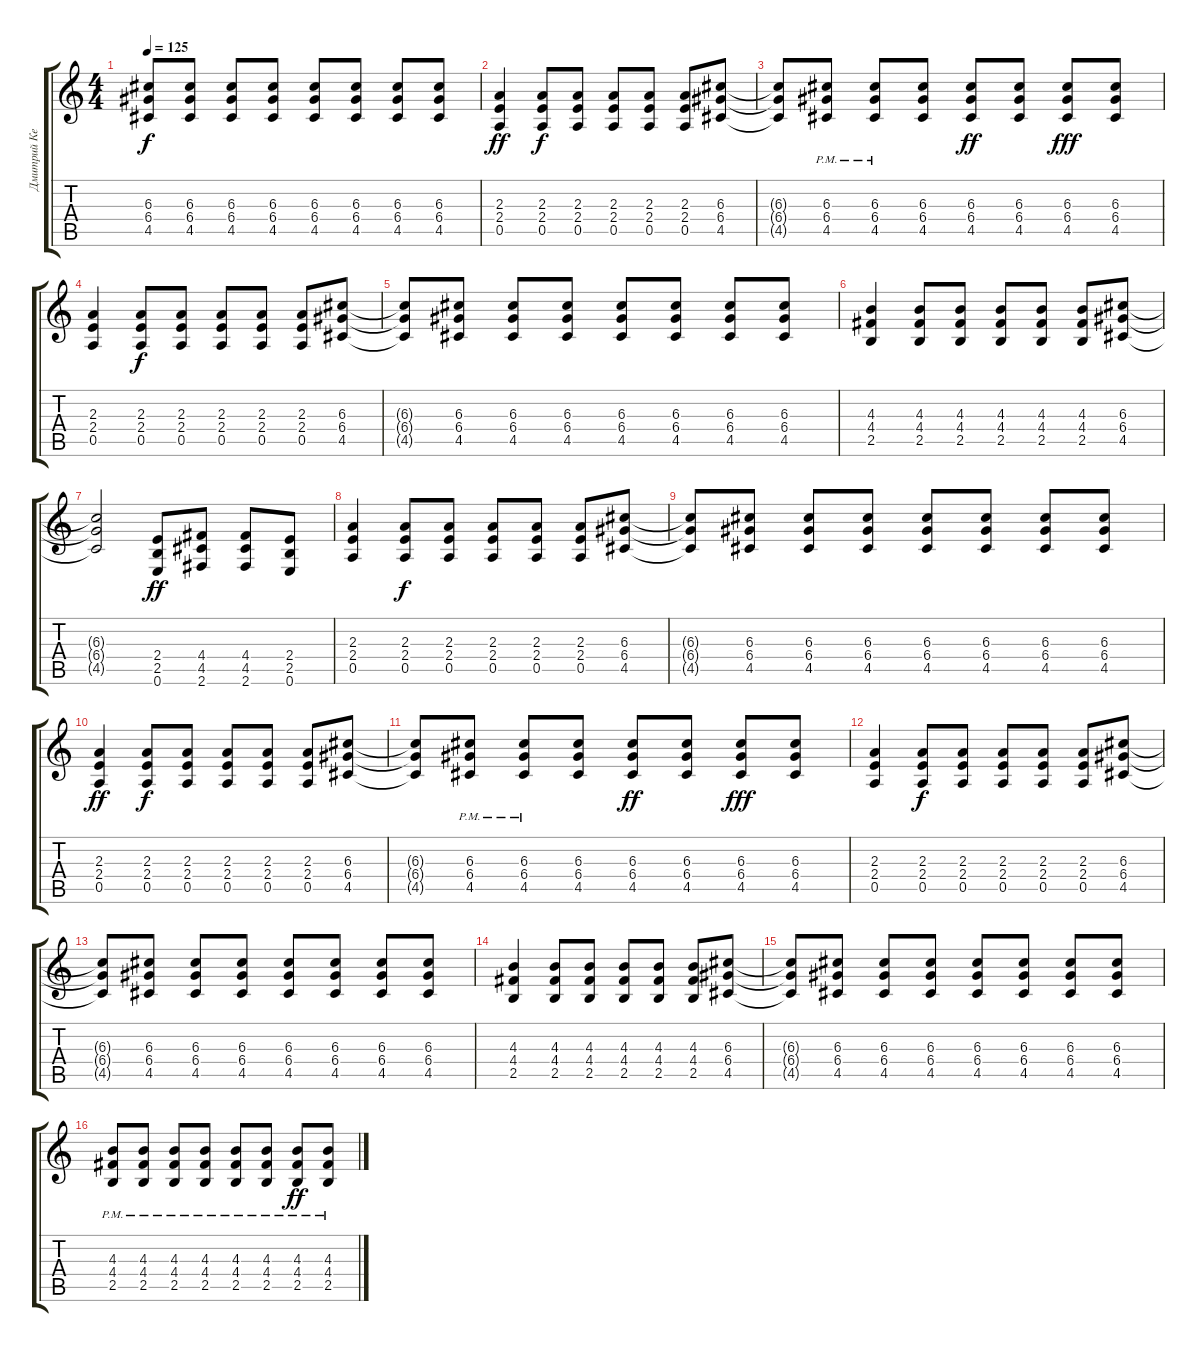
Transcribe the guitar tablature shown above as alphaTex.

\track ("Дмитрий Кежватов (Guitar 1)" "Дмитрий Ке") {instrument distortionguitar}
\staff {score tabs}
\tuning (E4 B3 G3 D3 A2 E2) {hide}
\ts (4 4)
\tempo 125
\clef g2
\ks c
(6.3{t} 6.4{t} 4.5{t}).8{dy f} (6.3 6.4 4.5).8 (6.3 6.4 4.5).8 (6.3 6.4 4.5).8 (6.3 6.4 4.5).8 (6.3 6.4 4.5).8 (6.3 6.4 4.5).8 (6.3 6.4 4.5).8 |
(2.3 2.4 0.5).4{dy ff} (2.3 2.4 0.5).8{dy f} (2.3 2.4 0.5).8 (2.3 2.4 0.5).8 (2.3 2.4 0.5).8 (2.3 2.4 0.5).8 (6.3 6.4 4.5).8 |
(6.3{t} 6.4{t} 4.5{t}).8 (6.3{pm} 6.4{pm} 4.5{pm}).8 (6.3 6.4{pm} 4.5{pm}).8 (6.3 6.4 4.5).8 (6.3 6.4 4.5).8{dy ff} (6.3 6.4 4.5).8 (6.3 6.4 4.5).8{dy fff} (6.3 6.4 4.5).8 |
(2.3 2.4 0.5).4 (2.3 2.4 0.5).8{dy f} (2.3 2.4 0.5).8 (2.3 2.4 0.5).8 (2.3 2.4 0.5).8 (2.3 2.4 0.5).8 (6.3 6.4 4.5).8 |
(6.3{t} 6.4{t} 4.5{t}).8 (6.3 6.4 4.5).8 (6.3 6.4 4.5).8 (6.3 6.4 4.5).8 (6.3 6.4 4.5).8 (6.3 6.4 4.5).8 (6.3 6.4 4.5).8 (6.3 6.4 4.5).8 |
(4.3 4.4 2.5).4 (4.3 4.4 2.5).8 (4.3 4.4 2.5).8 (4.3 4.4 2.5).8 (4.3 4.4 2.5).8 (4.3 4.4 2.5).8 (6.3 6.4 4.5).8 |
\section ("" "")
(6.3{t} 6.4{t} 4.5{t}).2 (2.4 2.5 0.6).8{dy ff} (4.4 4.5 2.6).8 (4.4 4.5 2.6).8 (2.4 2.5 0.6).8 |
(2.3 2.4 0.5).4 (2.3 2.4 0.5).8{dy f} (2.3 2.4 0.5).8 (2.3 2.4 0.5).8 (2.3 2.4 0.5).8 (2.3 2.4 0.5).8 (6.3 6.4 4.5).8 |
(6.3{t} 6.4{t} 4.5{t}).8 (6.3 6.4 4.5).8 (6.3 6.4 4.5).8 (6.3 6.4 4.5).8 (6.3 6.4 4.5).8 (6.3 6.4 4.5).8 (6.3 6.4 4.5).8 (6.3 6.4 4.5).8 |
(2.3 2.4 0.5).4{dy ff} (2.3 2.4 0.5).8{dy f} (2.3 2.4 0.5).8 (2.3 2.4 0.5).8 (2.3 2.4 0.5).8 (2.3 2.4 0.5).8 (6.3 6.4 4.5).8 |
(6.3{t} 6.4{t} 4.5{t}).8 (6.3{pm} 6.4{pm} 4.5{pm}).8 (6.3 6.4{pm} 4.5{pm}).8 (6.3 6.4 4.5).8 (6.3 6.4 4.5).8{dy ff} (6.3 6.4 4.5).8 (6.3 6.4 4.5).8{dy fff} (6.3 6.4 4.5).8 |
(2.3 2.4 0.5).4 (2.3 2.4 0.5).8{dy f} (2.3 2.4 0.5).8 (2.3 2.4 0.5).8 (2.3 2.4 0.5).8 (2.3 2.4 0.5).8 (6.3 6.4 4.5).8 |
(6.3{t} 6.4{t} 4.5{t}).8 (6.3 6.4 4.5).8 (6.3 6.4 4.5).8 (6.3 6.4 4.5).8 (6.3 6.4 4.5).8 (6.3 6.4 4.5).8 (6.3 6.4 4.5).8 (6.3 6.4 4.5).8 |
(4.3 4.4 2.5).4 (4.3 4.4 2.5).8 (4.3 4.4 2.5).8 (4.3 4.4 2.5).8 (4.3 4.4 2.5).8 (4.3 4.4 2.5).8 (6.3 6.4 4.5).8 |
(6.3{t} 6.4{t} 4.5{t}).8 (6.3 6.4 4.5).8 (6.3 6.4 4.5).8 (6.3 6.4 4.5).8 (6.3 6.4 4.5).8 (6.3 6.4 4.5).8 (6.3 6.4 4.5).8 (6.3 6.4 4.5).8 |
(4.3{pm} 4.4{pm} 2.5{pm}).8 (4.3{pm} 4.4{pm} 2.5{pm}).8 (4.3{pm} 4.4{pm} 2.5{pm}).8 (4.3{pm} 4.4{pm} 2.5{pm}).8 (4.3{pm} 4.4{pm} 2.5{pm}).8 (4.3{pm} 4.4{pm} 2.5{pm}).8 (4.3{pm} 4.4{pm} 2.5{pm}).8{dy ff} (4.3{pm} 4.4{pm} 2.5{pm}).8
